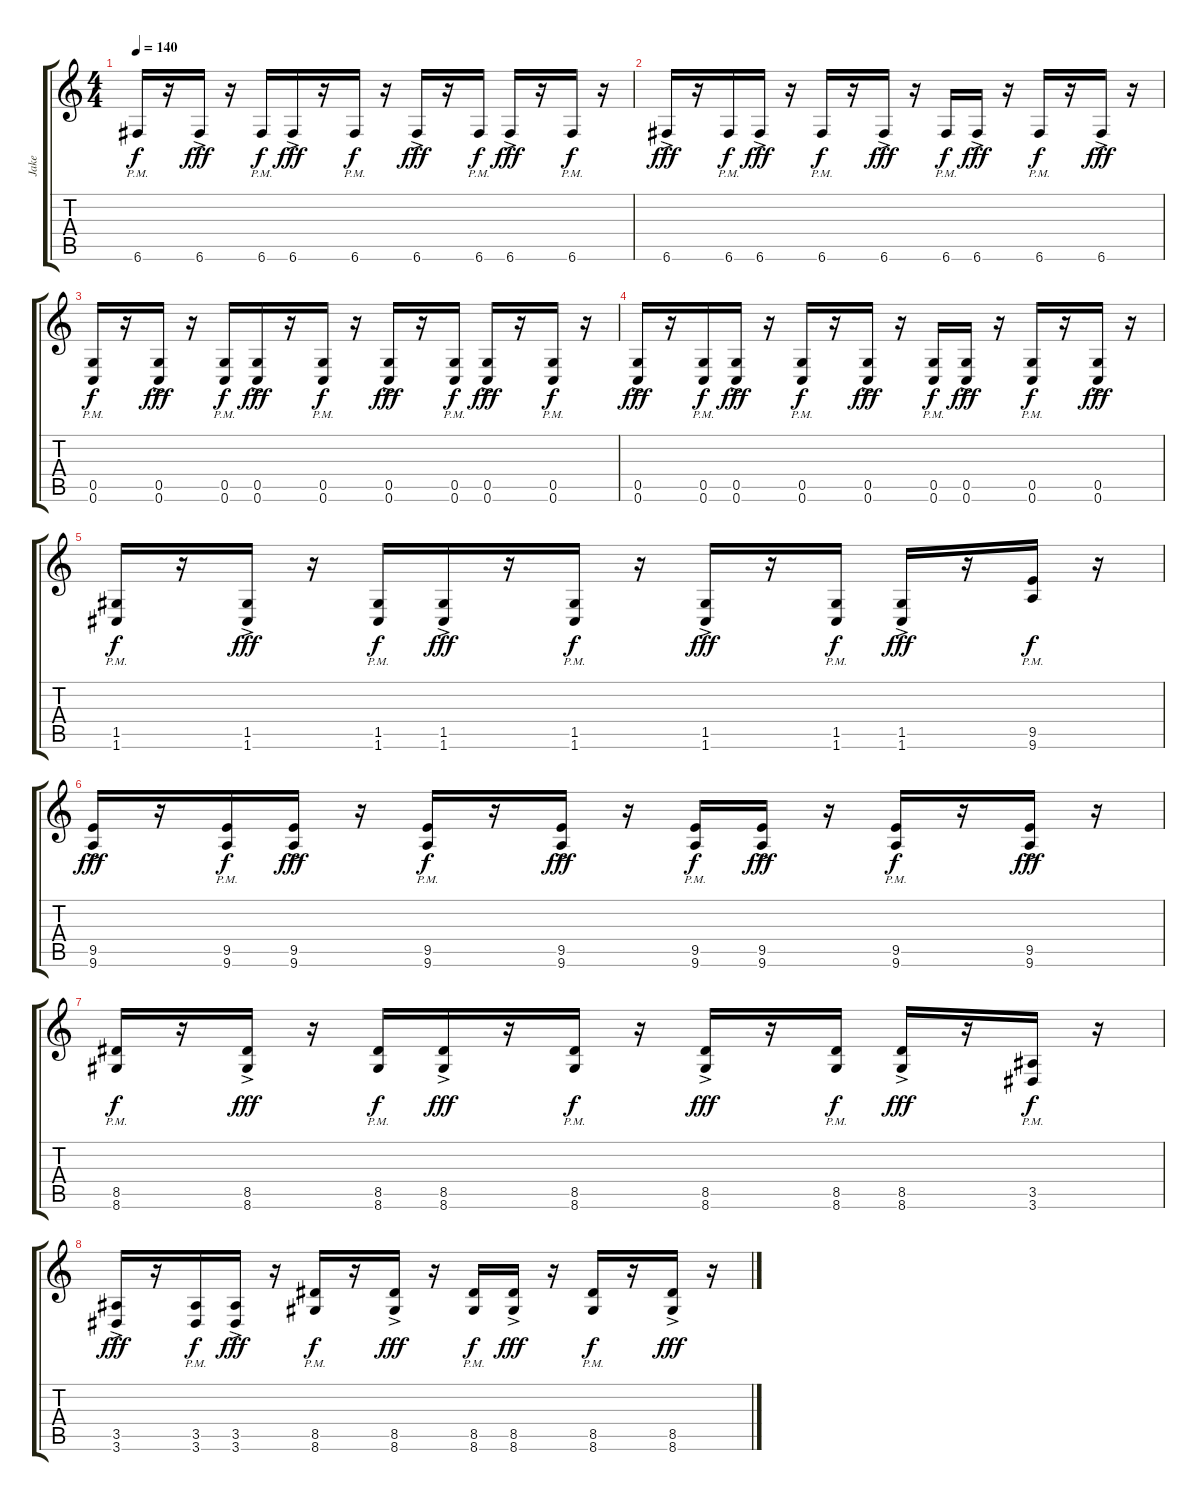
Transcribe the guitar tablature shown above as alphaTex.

\track ("Jake" "Jake") {instrument overdrivenguitar}
\staff {score tabs}
\tuning (D4 A3 F3 C3 G2 C2) {hide}
\ts (4 4)
\tempo 140
\clef g2
\ks c
6.6{pm}.16{dy f} r.16 6.6{ac}.16{dy fff} r.16 6.6{pm}.16{dy f} 6.6{ac}.16{dy fff} r.16 6.6{pm}.16{dy f} r.16 6.6{ac}.16{dy fff} r.16 6.6{pm}.16{dy f} 6.6{ac}.16{dy fff} r.16 6.6{pm}.16{dy f} r.16 |
6.6{ac}.16{dy fff} r.16 6.6{pm}.16{dy f} 6.6{ac}.16{dy fff} r.16 6.6{pm}.16{dy f} r.16 6.6{ac}.16{dy fff} r.16 6.6{pm}.16{dy f} 6.6{ac}.16{dy fff} r.16 6.6{pm}.16{dy f} r.16 6.6{ac}.16{dy fff} r.16 |
(0.5 0.6{pm}).16{dy f} r.16 (0.5 0.6{ac}).16{dy fff} r.16 (0.5 0.6{pm}).16{dy f} (0.5 0.6{ac}).16{dy fff} r.16 (0.5 0.6{pm}).16{dy f} r.16 (0.5 0.6{ac}).16{dy fff} r.16 (0.5 0.6{pm}).16{dy f} (0.5 0.6{ac}).16{dy fff} r.16 (0.5 0.6{pm}).16{dy f} r.16 |
(0.5 0.6{ac}).16{dy fff} r.16 (0.5 0.6{pm}).16{dy f} (0.5 0.6{ac}).16{dy fff} r.16 (0.5 0.6{pm}).16{dy f} r.16 (0.5 0.6{ac}).16{dy fff} r.16 (0.5 0.6{pm}).16{dy f} (0.5 0.6{ac}).16{dy fff} r.16 (0.5 0.6{pm}).16{dy f} r.16 (0.5 0.6{ac}).16{dy fff} r.16 |
(1.5 1.6{pm}).16{dy f} r.16 (1.5 1.6{ac}).16{dy fff} r.16 (1.5 1.6{pm}).16{dy f} (1.5 1.6{ac}).16{dy fff} r.16 (1.5 1.6{pm}).16{dy f} r.16 (1.5 1.6{ac}).16{dy fff} r.16 (1.5 1.6{pm}).16{dy f} (1.5 1.6{ac}).16{dy fff} r.16 (9.5 9.6{pm}).16{dy f} r.16 |
(9.5 9.6{ac}).16{dy fff} r.16 (9.5 9.6{pm}).16{dy f} (9.5 9.6{ac}).16{dy fff} r.16 (9.5 9.6{pm}).16{dy f} r.16 (9.5 9.6{ac}).16{dy fff} r.16 (9.5 9.6{pm}).16{dy f} (9.5 9.6{ac}).16{dy fff} r.16 (9.5 9.6{pm}).16{dy f} r.16 (9.5 9.6{ac}).16{dy fff} r.16 |
(8.5 8.6{pm}).16{dy f} r.16 (8.5 8.6{ac}).16{dy fff} r.16 (8.5 8.6{pm}).16{dy f} (8.5 8.6{ac}).16{dy fff} r.16 (8.5 8.6{pm}).16{dy f} r.16 (8.5 8.6{ac}).16{dy fff} r.16 (8.5 8.6{pm}).16{dy f} (8.5 8.6{ac}).16{dy fff} r.16 (3.5 3.6{pm}).16{dy f} r.16 |
(3.5 3.6{ac}).16{dy fff} r.16 (3.5 3.6{pm}).16{dy f} (3.5 3.6{ac}).16{dy fff} r.16 (8.5 8.6{pm}).16{dy f} r.16 (8.5 8.6{ac}).16{dy fff} r.16 (8.5 8.6{pm}).16{dy f} (8.5 8.6{ac}).16{dy fff} r.16 (8.5 8.6{pm}).16{dy f} r.16 (8.5 8.6{ac}).16{dy fff} r.16
